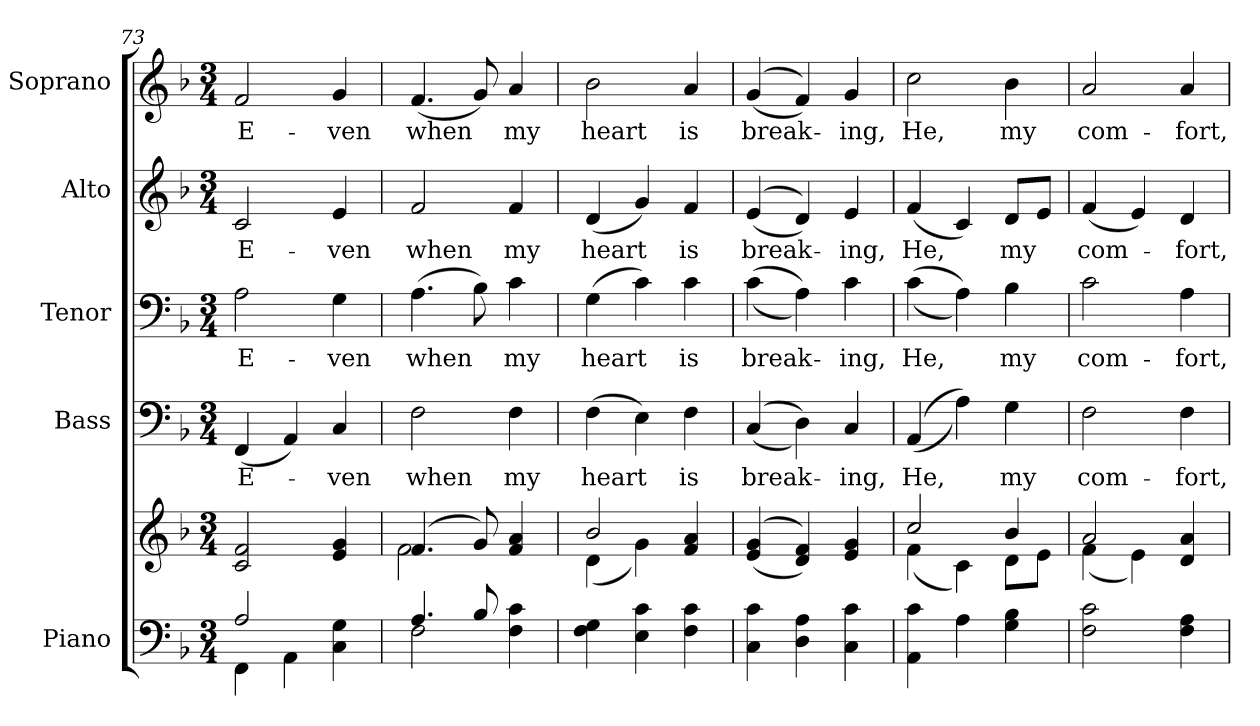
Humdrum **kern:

**kern	**kern	**kern	**text	**kern	**text	**kern	**text	**kern	**text
*part5	*part5	*part4	*part4	*part3	*part3	*part2	*part2	*part1	*part1
*staff6	*staff5	*staff4	*staff4	*staff3	*staff3	*staff2	*staff2	*staff1	*staff1
*I"Piano	*	*I"Bass	*	*I"Tenor	*	*I"Alto	*	*I"Soprano	*
*I'Pno.	*	*I'B.	*	*I'T.	*	*I'A.	*	*I'S.	*
!!LO:PB:g=z
*clefF4	*clefG2	*clefF4	*	*clefF4	*	*clefG2	*	*clefG2	*
*k[b-]	*k[b-]	*k[b-]	*	*k[b-]	*	*k[b-]	*	*k[b-]	*
*F:	*F:	*F:	*	*F:	*	*F:	*	*F:	*
*M3/4	*M3/4	*M3/4	*	*M3/4	*	*M3/4	*	*M3/4	*
=73	=73	=73	=73	=73	=73	=73	=73	=73	=73
*^	*	*	*	*	*	*	*	*	*
!	!	!	!	!LO:LY:b:color=#000000	!	!	!	!	!	!
!	!	!	!	!	!	!LO:LY:b:color=#000000	!	!	!	!
!	!	!	!	!	!	!	!	!LO:LY:b:color=#000000	!	!
!	!	!	!	!	!	!	!	!	!	!LO:LY:b:color=#000000
2Ai/	4FFi\	2ci/ 2fi	(4FFi/	E-	2Ai\	E-	2ci/	E-	2fi/	E-
.	4AAi\	.	4AAi/)	.	.	.	.	.	.	.
!	!	!	!	!LO:LY:b:color=#000000	!	!	!	!	!	!
!	!	!	!	!	!	!LO:LY:b:color=#000000	!	!	!	!
!	!	!	!	!	!	!	!	!LO:LY:b:color=#000000	!	!
!	!	!	!	!	!	!	!	!	!	!LO:LY:b:color=#000000
4Ci\ 4Gi	4ryy	4ei/ 4gi	4Ci/	-ven	4Gi\	-ven	4ei/	-ven	4gi/	-ven
=74	=74	=74	=74	=74	=74	=74	=74	=74	=74	=74
*	*	*^	*	*	*	*	*	*	*	*
!	!	!	!	!	!LO:LY:b:color=#000000	!	!	!	!	!	!
!	!	!	!	!	!	!	!LO:LY:b:color=#000000	!	!	!	!
!	!	!	!	!	!	!	!	!	!LO:LY:b:color=#000000	!	!
!	!	!	!	!	!	!	!	!	!	!	!LO:LY:b:color=#000000
4.Ai/	2Fi\	(4.fi/	2fi\	2Fi\	when	(4.Ai\	when	2fi/	when	(4.fi/	when
8B-i/	.	8gi/)	.	.	.	8B-i\)	.	.	.	8gi/)	.
!	!	!	!	!	!LO:LY:b:color=#000000	!	!	!	!	!	!
!	!	!	!	!	!	!	!LO:LY:b:color=#000000	!	!	!	!
!	!	!	!	!	!	!	!	!	!LO:LY:b:color=#000000	!	!
!	!	!	!	!	!	!	!	!	!	!	!LO:LY:b:color=#000000
4Fi\ 4ci	4ryy	4fi/ 4ai	4ryy	4Fi\	my	4ci\	my	4fi/	my	4ai/	my
=75	=75	=75	=75	=75	=75	=75	=75	=75	=75	=75	=75
!	!	!	!	!	!LO:LY:b:color=#000000	!	!	!	!	!	!
!	!	!	!	!	!	!	!LO:LY:b:color=#000000	!	!	!	!
!	!	!	!	!	!	!	!	!	!LO:LY:b:color=#000000	!	!
!	!	!	!	!	!	!	!	!	!	!	!LO:LY:b:color=#000000
4Fi\ 4Gi	4ryy	2b-i/	(4di\	(4Fi\	heart	(4Gi\	heart	(4di/	heart	2b-i\	heart
4Ei\ 4ci	4ryy	.	4gi\)	4Ei\)	.	4ci\)	.	4gi/)	.	.	.
!	!	!	!	!	!LO:LY:b:color=#000000	!	!	!	!	!	!
!	!	!	!	!	!	!	!LO:LY:b:color=#000000	!	!	!	!
!	!	!	!	!	!	!	!	!	!LO:LY:b:color=#000000	!	!
!	!	!	!	!	!	!	!	!	!	!	!LO:LY:b:color=#000000
4Fi\ 4ci	4ryy	4fi/ 4ai	4ryy	4Fi\	is	4ci\	is	4fi/	is	4ai/	is
*v	*v	*	*	*	*	*	*	*	*	*	*
*	*v	*v	*	*	*	*	*	*	*	*
=76	=76	=76	=76	=76	=76	=76	=76	=76	=76
*^	*^	*	*	*	*	*	*	*	*
!	!	!	!	!	!LO:LY:b:color=#000000	!	!	!	!	!	!
*v	*v	*	*	*	*	*	*	*	*	*	*
*	*v	*v	*	*	*	*	*	*	*	*
*^	*^	*	*	*	*	*	*	*	*
!	!	!	!	!	!	!	!LO:LY:b:color=#000000	!	!	!	!
*v	*v	*	*	*	*	*	*	*	*	*	*
*	*v	*v	*	*	*	*	*	*	*	*
*^	*^	*	*	*	*	*	*	*	*
!	!	!	!	!	!	!	!	!	!LO:LY:b:color=#000000	!	!
*v	*v	*	*	*	*	*	*	*	*	*	*
*	*v	*v	*	*	*	*	*	*	*	*
*^	*^	*	*	*	*	*	*	*	*
!	!	!	!	!	!	!	!	!	!	!	!LO:LY:b:color=#000000
*v	*v	*	*	*	*	*	*	*	*	*	*
*	*v	*v	*	*	*	*	*	*	*	*
4Ci\ 4ci	((4ei/ 4gi	((4Ci/	break-	((4ci\	break-	((4ei/	break-	((4gi/	break-
4Di\ 4Ai	4di/ 4fi))	4Di\))	.	4Ai\))	.	4di/))	.	4fi/))	.
!	!	!	!LO:LY:b:color=#000000	!	!	!	!	!	!
!	!	!	!	!	!LO:LY:b:color=#000000	!	!	!	!
!	!	!	!	!	!	!	!LO:LY:b:color=#000000	!	!
!	!	!	!	!	!	!	!	!	!LO:LY:b:color=#000000
4Ci\ 4ci	4ei/ 4gi	4Ci/	-ing,	4ci\	-ing,	4ei/	-ing,	4gi/	-ing,
!!LO:PB:g=z
=77	=77	=77	=77	=77	=77	=77	=77	=77	=77
*	*^	*	*	*	*	*	*	*	*
!	!	!	!	!LO:LY:b:color=#000000	!	!	!	!	!	!
!	!	!	!	!	!	!LO:LY:b:color=#000000	!	!	!	!
!	!	!	!	!	!	!	!	!LO:LY:b:color=#000000	!	!
!	!	!	!	!	!	!	!	!	!	!LO:LY:b:color=#000000
4AAi\ 4ci	2cci/	(4fi\	((4AAi/	He,	((4ci\	He,	(4fi/	He,	2cci\	He,
4Ai\	.	4ci\)	4Ai\))	.	4Ai\))	.	4ci/)	.	.	.
!	!	!	!	!LO:LY:b:color=#000000	!	!	!	!	!	!
!	!	!	!	!	!	!LO:LY:b:color=#000000	!	!	!	!
!	!	!	!	!	!	!	!	!LO:LY:b:color=#000000	!	!
!	!	!	!	!	!	!	!	!	!	!LO:LY:b:color=#000000
4Gi\ 4B-i	4b-i/	8di\L	4Gi\	my	4B-i\	my	8di/L	my	4b-i\	my
.	.	8ei\J	.	.	.	.	8ei/J	.	.	.
=78	=78	=78	=78	=78	=78	=78	=78	=78	=78	=78
!	!	!	!	!LO:LY:b:color=#000000	!	!	!	!	!	!
!	!	!	!	!	!	!LO:LY:b:color=#000000	!	!	!	!
!	!	!	!	!	!	!	!	!LO:LY:b:color=#000000	!	!
!	!	!	!	!	!	!	!	!	!	!LO:LY:b:color=#000000
2Fi\ 2ci	2ai/	(4fi\	2Fi\	com-	2ci\	com-	(4fi/	com-	2ai/	com-
.	.	4ei\)	.	.	.	.	4ei/)	.	.	.
!	!	!	!	!LO:LY:b:color=#000000	!	!	!	!	!	!
!	!	!	!	!	!	!LO:LY:b:color=#000000	!	!	!	!
!	!	!	!	!	!	!	!	!LO:LY:b:color=#000000	!	!
!	!	!	!	!	!	!	!	!	!	!LO:LY:b:color=#000000
4Fi\ 4Ai	4di/ 4ai	4ryy	4Fi\	-fort,	4Ai\	-fort,	4di/	-fort,	4ai/	-fort,
*	*v	*v	*	*	*	*	*	*	*	*
=	=	=	=	=	=	=	=	=	=
*-	*-	*-	*-	*-	*-	*-	*-	*-	*-
